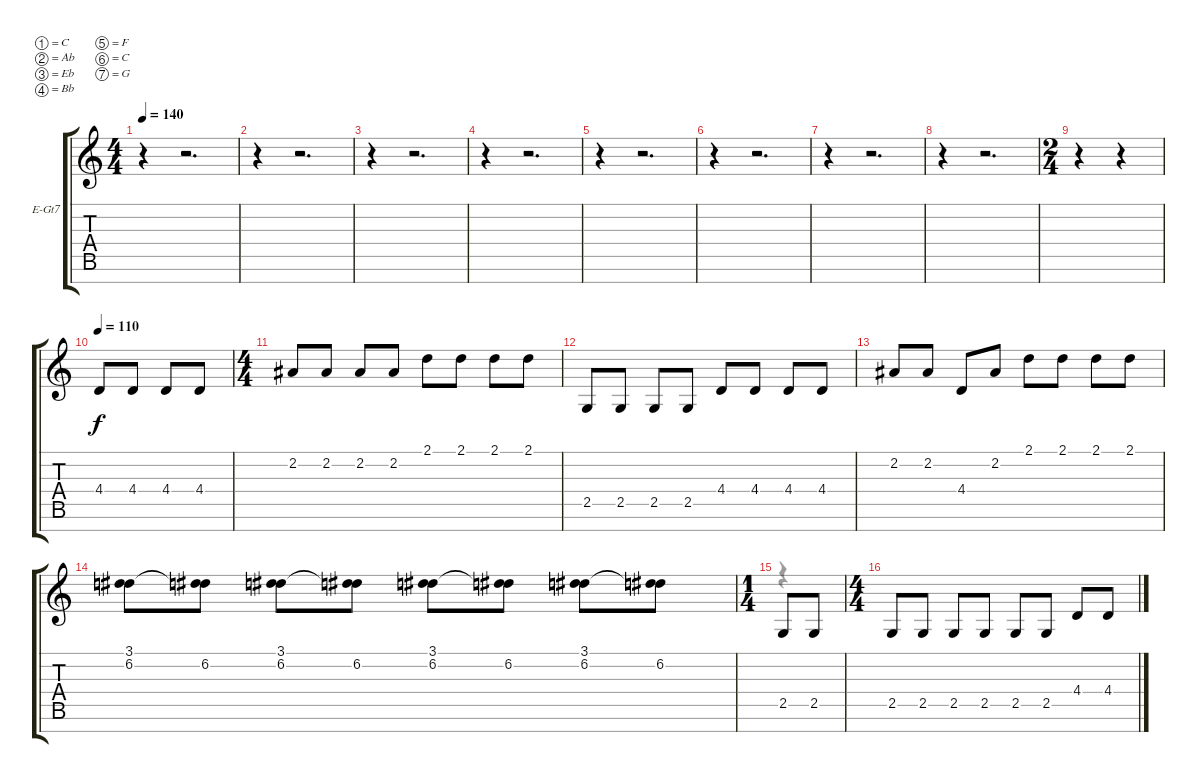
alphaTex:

\bracketExtendMode groupsimilarinstruments
\firstSystemTrackNameOrientation horizontal
\otherSystemsTrackNameOrientation horizontal
\track ("Clean 1" "E-Gt7") {instrument electricguitarclean}
\staff {score tabs}
\tuning (C4 Ab3 Eb3 Bb2 F2 C2 G1)
\voice
\ts (4 4)
\tempo 140
\clef g2
\ks c
r.4{dy f} r.2{d} |
r.4 r.2{d} |
r.4 r.2{d} |
r.4 r.2{d} |
r.4 r.2{d} |
r.4 r.2{d} |
r.4 r.2{d} |
r.4 r.2{d} |
\ts (2 4)
\beaming (8 2 2 2 2)
r.4 r.4 |
\tempo 110
4.4.8 4.4.8 4.4.8 4.4.8 |
\ts (4 4)
\beaming (8 2 2 2 2)
2.2.8 2.2.8 2.2.8 2.2.8 2.1.8 2.1.8 2.1.8 2.1.8 |
2.5.8 2.5.8 2.5.8 2.5.8 4.4.8 4.4.8 4.4.8 4.4.8 |
2.2.8 2.2.8 4.4.8 2.2.8 2.1.8 2.1.8 2.1.8 2.1.8 |
(3.1 6.2).8 (3.1{t} 6.2).8 (3.1 6.2).8 (3.1{t} 6.2).8 (3.1 6.2).8 (3.1{t} 6.2).8 (3.1 6.2).8 (3.1{t} 6.2).8 |
\ts (1 4)
\beaming (8 2 2 2 2)
2.5.8 2.5.8 |
\ts (4 4)
\beaming (8 2 2 2 2)
2.5.8 2.5.8 2.5.8 2.5.8 2.5.8 2.5.8 4.4.8 4.4.8
\voice
\clef g2
\ottava regular
\simile none
\ks c
|
|
|
|
|
|
|
|
|
|
|
|
|
|
r.4{dy mf} |
